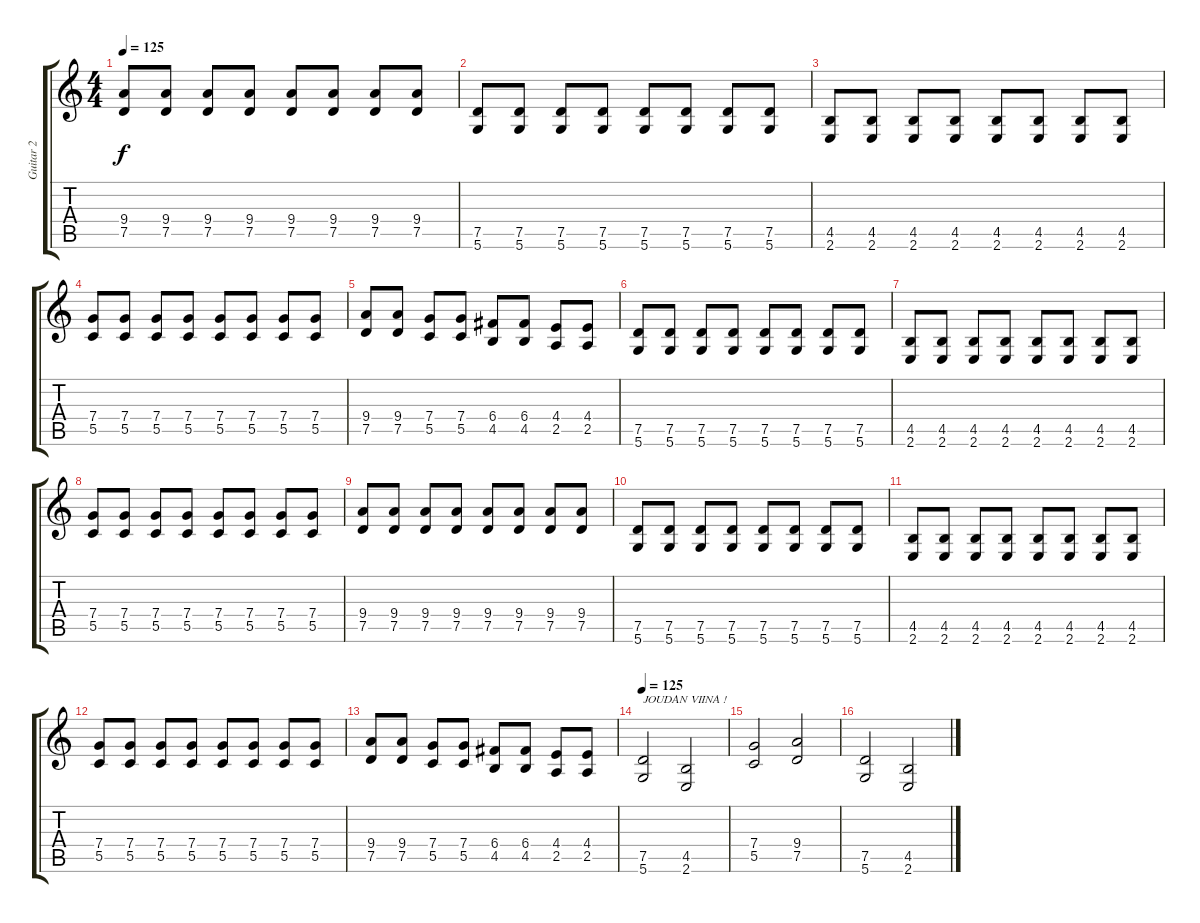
\track ("Guitar 2" "Guitar 2") {instrument overdrivenguitar}
\staff {score tabs}
\tuning (D4 A3 F3 C3 G2 D2) {hide}
\ts (4 4)
\tempo 125
\clef g2
\ks c
(9.4 7.5).8{dy f} (9.4 7.5).8 (9.4 7.5).8 (9.4 7.5).8 (9.4 7.5).8 (9.4 7.5).8 (9.4 7.5).8 (9.4 7.5).8 |
(7.5 5.6).8 (7.5 5.6).8 (7.5 5.6).8 (7.5 5.6).8 (7.5 5.6).8 (7.5 5.6).8 (7.5 5.6).8 (7.5 5.6).8 |
(4.5 2.6).8 (4.5 2.6).8 (4.5 2.6).8 (4.5 2.6).8 (4.5 2.6).8 (4.5 2.6).8 (4.5 2.6).8 (4.5 2.6).8 |
(7.4 5.5).8 (7.4 5.5).8 (7.4 5.5).8 (7.4 5.5).8 (7.4 5.5).8 (7.4 5.5).8 (7.4 5.5).8 (7.4 5.5).8 |
(9.4 7.5).8 (9.4 7.5).8 (7.4 5.5).8 (7.4 5.5).8 (6.4 4.5).8 (6.4 4.5).8 (4.4 2.5).8 (4.4 2.5).8 |
(7.5 5.6).8 (7.5 5.6).8 (7.5 5.6).8 (7.5 5.6).8 (7.5 5.6).8 (7.5 5.6).8 (7.5 5.6).8 (7.5 5.6).8 |
(4.5 2.6).8 (4.5 2.6).8 (4.5 2.6).8 (4.5 2.6).8 (4.5 2.6).8 (4.5 2.6).8 (4.5 2.6).8 (4.5 2.6).8 |
(7.4 5.5).8 (7.4 5.5).8 (7.4 5.5).8 (7.4 5.5).8 (7.4 5.5).8 (7.4 5.5).8 (7.4 5.5).8 (7.4 5.5).8 |
(9.4 7.5).8 (9.4 7.5).8 (9.4 7.5).8 (9.4 7.5).8 (9.4 7.5).8 (9.4 7.5).8 (9.4 7.5).8 (9.4 7.5).8 |
(7.5 5.6).8 (7.5 5.6).8 (7.5 5.6).8 (7.5 5.6).8 (7.5 5.6).8 (7.5 5.6).8 (7.5 5.6).8 (7.5 5.6).8 |
(4.5 2.6).8 (4.5 2.6).8 (4.5 2.6).8 (4.5 2.6).8 (4.5 2.6).8 (4.5 2.6).8 (4.5 2.6).8 (4.5 2.6).8 |
(7.4 5.5).8 (7.4 5.5).8 (7.4 5.5).8 (7.4 5.5).8 (7.4 5.5).8 (7.4 5.5).8 (7.4 5.5).8 (7.4 5.5).8 |
(9.4 7.5).8 (9.4 7.5).8 (7.4 5.5).8 (7.4 5.5).8 (6.4 4.5).8 (6.4 4.5).8 (4.4 2.5).8 (4.4 2.5).8 |
\tempo 125
(7.5 5.6).2{txt "JOUDAN VIINA !"} (4.5 2.6).2 |
(7.4 5.5).2 (9.4 7.5).2 |
(7.5 5.6).2 (4.5 2.6).2
